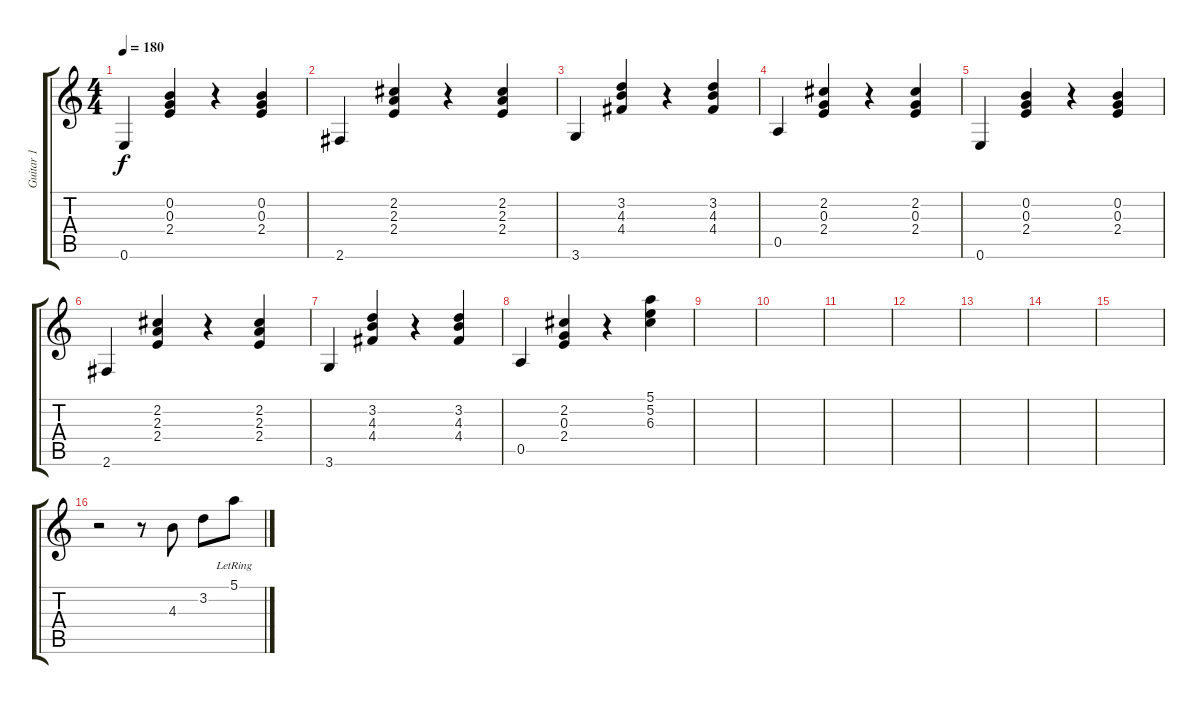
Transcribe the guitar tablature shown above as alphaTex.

\track ("Guitar 1" "Guitar 1") {instrument acousticguitarnylon}
\staff {score tabs}
\tuning (E4 B3 G3 D3 A2 E2) {hide}
\ts (4 4)
\tempo 180
\clef g2
\ks c
0.6.4{dy f} (0.2 0.3 2.4).4 r.4 (0.2 0.3 2.4).4 |
2.6.4 (2.2 2.3 2.4).4 r.4 (2.2 2.3 2.4).4 |
3.6.4 (3.2 4.3 4.4).4 r.4 (3.2 4.3 4.4).4 |
0.5.4 (2.2 0.3 2.4).4 r.4 (2.2 0.3 2.4).4 |
0.6.4 (0.2 0.3 2.4).4 r.4 (0.2 0.3 2.4).4 |
2.6.4 (2.2 2.3 2.4).4 r.4 (2.2 2.3 2.4).4 |
3.6.4 (3.2 4.3 4.4).4 r.4 (3.2 4.3 4.4).4 |
0.5.4 (2.2 0.3 2.4).4 r.4 (5.1 5.2 6.3).4 |
|
|
|
|
|
|
|
r.2{volume 16 balance 6} r.8 4.3.8 3.2.8 5.1{lr}.8
